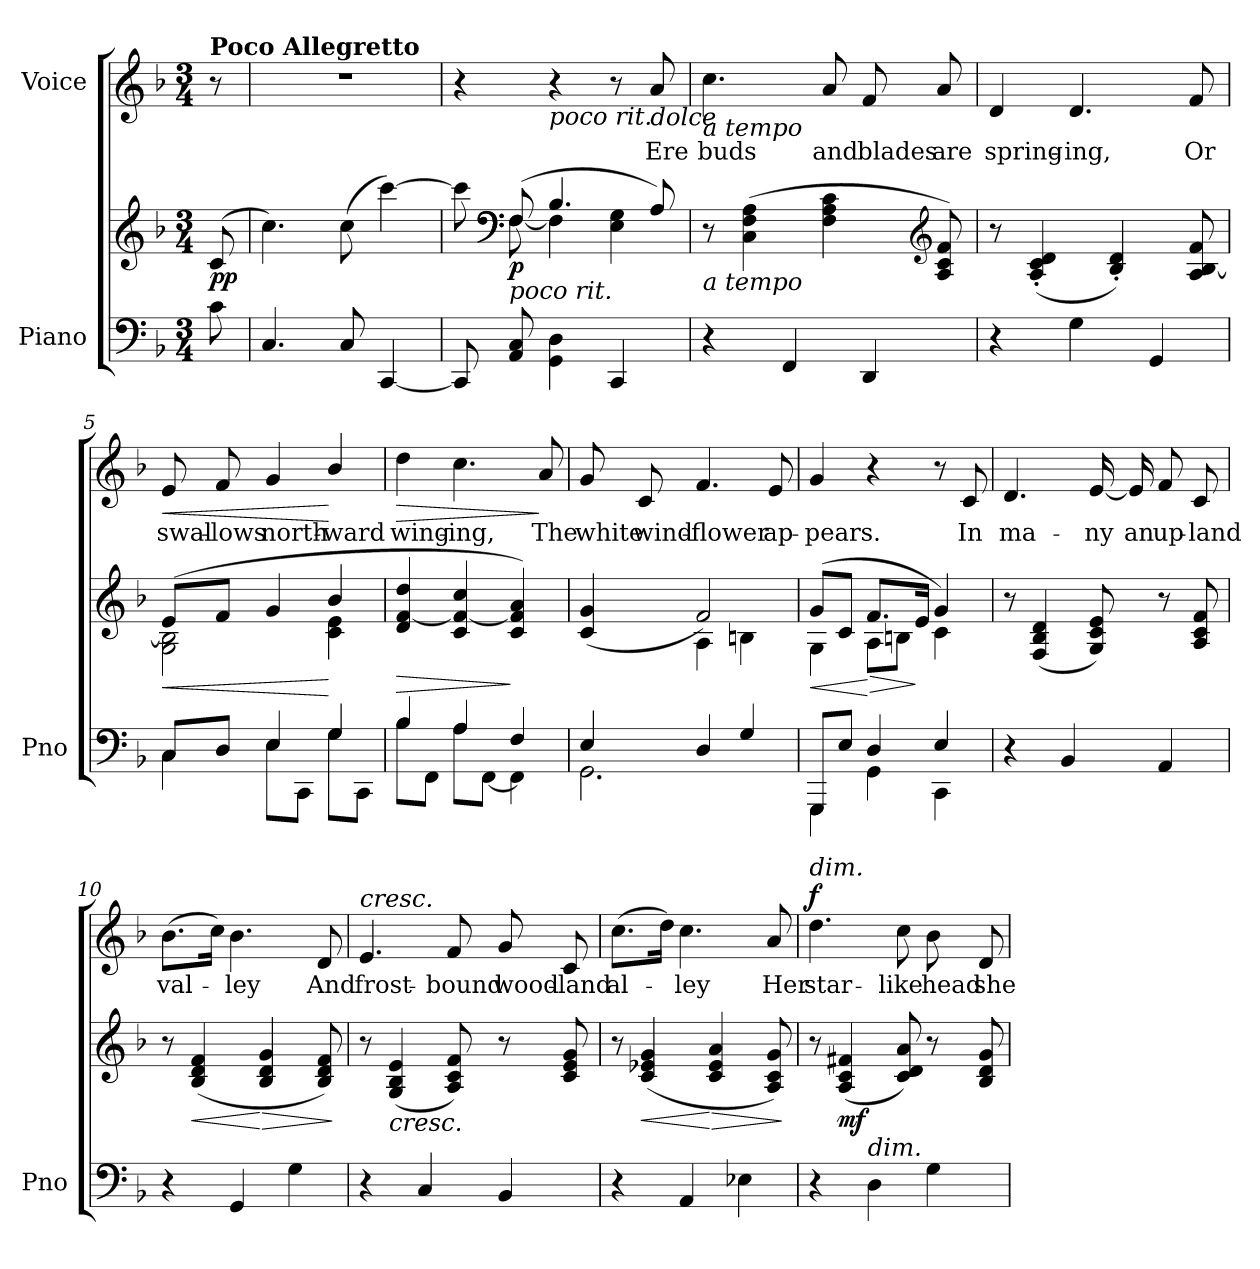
**kern	**kern	**dynam	**kern	**text	**dynam
*part2	*part2	*part2	*part1	*part1	*part1
*staff3	*staff2	*staff2/3	*staff1	*staff1	*staff1
*I"Piano	*	*	*I"Voice	*	*
*I'Pno	*	*	*	*	*
*clefF4	*clefG2	*	*clefG2	*	*
*k[b-]	*k[b-]	*	*k[b-]	*	*
*M3/4	*M3/4	*	*M3/4	*	*
=	=	=	=	=	=
!	!	!	!LO:TX:a:B:t=Poco Allegretto	!	!
!	!	!LO:DY:b	!	!	!
8c\	(>8c/	pp	8r	.	.
=1	=1	=1	=1	=1	=1
4.C/	4.cc\)	.	2.r	.	.
8C/	(8cc\	.	.	.	.
[4CC/	[4ccc\)	.	.	.	.
=2	=2	=2	=2	=2	=2
*	*^	*	*	*	*
8CC/]	8ccc\]	8ryy	.	4r	.	.
*	*clefF4	*	*	*	*	*
!	!LO:TX:b:i:t=poco rit.	!	!	!	!	!
!	!	!	!LO:DY:b	!	!	!
8AA/ 8C/	(8F/	[8F\	p	.	.	.
!	!	!	!	!LO:TX:b:i:t=poco rit.	!	!
4GG\ 4D\	4.B-/	4F\]	.	4r	.	.
4CC/	.	4E\ 4G\	.	8r	.	.
!	!	!	!	!LO:TX:b:i:t=dolce	!	!
!	!	!	!	!	!LO:LY:b	!
.	8A/)	.	.	8a/	Ere	.
*	*v	*v	*	*	*	*
!!LO:LB:g=z
=3	=3	=3	=3	=3	=3
!	!	!	!LO:TX:b:i:t=a tempo	!	!
!	!LO:TX:b:i:t=a tempo	!	!	!	!
!	!	!	!	!LO:LY:b	!
4r	8r	.	4.cc\	buds	.
.	(4C\ 4F\ 4A\	.	.	.	.
4FF/	.	.	.	.	.
!	!	!	!	!LO:LY:b	!
.	4F\ 4A\ 4c\	.	8a/	and	.
!	!	!	!	!LO:LY:b	!
4DD/	.	.	8f/	blades	.
*	*clefG2	*	*	*	*
!	!	!	!	!LO:LY:b	!
.	8A/ 8c/ 8f/)	.	8a/	are	.
=4	=4	=4	=4	=4	=4
!	!	!	!	!LO:LY:b	!
4r	8r	.	4d/	spring-	.
.	(>4A/'> 4c/'> 4d/'>	.	.	.	.
!	!	!	!	!LO:LY:b	!
4G\	.	.	4.d/	-ing,	.
.	4B-/'> 4d/'>)	.	.	.	.
4GG/	.	.	.	.	.
!	!	!	!	!LO:LY:b	!
.	8A/ [8B-/ 8f/	.	8f/	Or	.
!!LO:LB:g=z
=5	=5	=5	=5	=5	=5
*^	*	*	*	*	*
!	!	!	!LO:HP:b	!	!LO:LY:b	!LO:HP:b
*	*	*^	*	*	*	*
8C/L	4C\	(8e/L	2G\ 2B-\]	<	8e/	swal-	<
!	!	!	!	!	!	!LO:LY:b	!
8D/J	.	8f/J	.	.	8f/	-lows	.
!	!	!	!	!	!	!LO:LY:b	!
4E/	8E\L	4g/	.	.	4g/	north-	.
.	8CC\J	.	.	.	.	.	.
!	!	!	!	!	!	!LO:LY:b	!
4G/	8G\L	4b-/	4c\ 4e\	[	4b-/	-ward	[
.	8CC\J	.	.	.	.	.	.
*	*	*v	*v	*	*	*	*
=6	=6	=6	=6	=6	=6	=6
!	!	!	!LO:HP:b	!	!LO:LY:b	!LO:HP:b
4B-/	8B-\L	4d/ [4f/ 4dd/	>	4dd\	wing-	>
.	8FF\J	.	.	.	.	.
!	!	!	!	!	!LO:LY:b	!
4A/	8A\L	4c/ 4f/_ 4cc/	.	4.cc\	-ing,	.
.	[8FF\J	.	.	.	.	.
4F/	4FF\]	4c/ 4f/] 4a/)	]	.	.	.
!	!	!	!	!	!LO:LY:b	!
.	.	.	.	8a/	The	]
!!LO:PB:g=z
=7	=7	=7	=7	=7	=7	=7
*	*	*^	*	*	*	*
!	!	!	!	!	!	!LO:LY:b	!
4E/	2.GG\	(>4c/ 4g/	4ryy	.	8g/	white	.
!	!	!	!	!	!	!LO:LY:b	!
.	.	.	.	.	8c/	wind-	.
!	!	!	!	!	!	!LO:LY:b	!
4D/	.	2f/)	4A\	.	4.f/	-flower	.
4G/	.	.	4Bn\	.	.	.	.
!	!	!	!	!	!	!LO:LY:b	!
.	.	.	.	.	8e/	ap-	.
=8	=8	=8	=8	=8	=8	=8	=8
!	!	!	!	!LO:HP:b	!	!LO:LY:b	!
8GGG/L	4GGG\	(8g/L	4G\	<	4g/	-pears.	.
8E/J	.	8c/J	.	.	.	.	.
!	!	!	!	!LO:HP:n=1:b	!	!	!
4D/	4GG\	8.f/L	8A\L	[ >	4r	.	.
.	.	.	8Bn\J	.	.	.	.
.	.	16e/Jk	.	]	.	.	.
4E/	4CC\	4g/)	4c\	.	8r	.	.
!	!	!	!	!	!	!LO:LY:b	!
.	.	.	.	.	8c/	In	.
*v	*v	*	*	*	*	*	*
*	*v	*v	*	*	*	*
!!LO:LB:g=z
=9	=9	=9	=9	=9	=9
!	!	!	!	!LO:LY:b	!
4r	8r	.	4.d/	ma-	.
.	(>4F/ 4B-/ 4d/	.	.	.	.
4BB-/	.	.	.	.	.
!	!	!	!	!LO:LY:b	!
.	8G/ 8c/ 8e/)	.	[16e/	-ny	.
!	!	!	!	!LO:LY:b	!
.	.	.	16e/]	an	.
!	!	!	!	!LO:LY:b	!
4AA/	8r	.	8f/	up-	.
!	!	!	!	!LO:LY:b	!
.	8A/ 8c/ 8f/	.	8c/	-land	.
=10	=10	=10	=10	=10	=10
!	!	!	!	!LO:LY:b	!
4r	8r	.	(8.b-\L	val-	.
!	!	!LO:HP:b	!	!	!
.	(>4B-/ 4d/ 4f/	<	.	.	.
.	.	.	16cc\Jk)	.	.
!	!	!	!	!LO:LY:b	!
4GG/	.	.	4.b-\	-ley	.
!	!	!LO:HP:n=1:b	!	!	!
.	4B-/ 4d/ 4g/	[ >	.	.	.
4G\	.	.	.	.	.
!	!	!	!	!LO:LY:b	!
.	8B-/ 8d/ 8f/)	.	8d/	And	.
.	.	]	.	.	.
=11	=11	=11	=11	=11	=11
!	!	!	!LO:TX:a:i:t=cresc.	!	!
!	!	!	!	!LO:LY:b	!
4r	8r	.	4.e/	frost-	.
!	!LO:TX:b:i:t=cresc.	!	!	!	!
.	(>4G/ 4B-/ 4e/	.	.	.	.
4C/	.	.	.	.	.
!	!	!	!	!LO:LY:b	!
.	8A/ 8c/ 8f/)	.	8f/	-bound	.
!	!	!	!	!LO:LY:b	!
4BB-/	8r	.	8g/	wood-	.
!	!	!	!	!LO:LY:b	!
.	8c/ 8e/ 8g/	.	8c/	-land	.
!!LO:LB:g=z
=12	=12	=12	=12	=12	=12
!	!	!	!	!LO:LY:b	!
4r	8r	.	(8.cc\L	al-	.
!	!	!LO:HP:b	!	!	!
.	(>4c/ 4e-X/ 4g/	<	.	.	.
.	.	.	16dd\Jk)	.	.
!	!	!	!	!LO:LY:b	!
4AA/	.	.	4.cc\	-ley	.
!	!	!LO:HP:n=1:b	!	!	!
.	4c/ 4e-/ 4a/	[ >	.	.	.
4E-X\	.	.	.	.	.
!	!	!	!	!LO:LY:b	!
.	8A/ 8c/ 8g/)	.	8a/	Her	.
.	.	]	.	.	.
=13	=13	=13	=13	=13	=13
!	!	!	!LO:TX:a:i:t=dim.	!	!
!	!	!	!	!LO:LY:b	!LO:DY:a
4r	8r	.	4.dd\	star-	f
!	!	!LO:DY:b	!	!	!
.	(>4A/ 4c/ 4f#X/	mf	.	.	.
!LO:TX:a:i:t=dim.	!	!	!	!	!
4D\	.	.	.	.	.
!	!	!	!	!LO:LY:b	!
.	8c/ 8d/ 8a/)	.	8cc\	-like	.
!	!	!	!	!LO:LY:b	!
4G\	8r	.	8b-\	head	.
!	!	!	!	!LO:LY:b	!
.	8B-/ 8d/ 8g/	.	8d/	she	.
=	=	=	=	=	=
*-	*-	*-	*-	*-	*-
